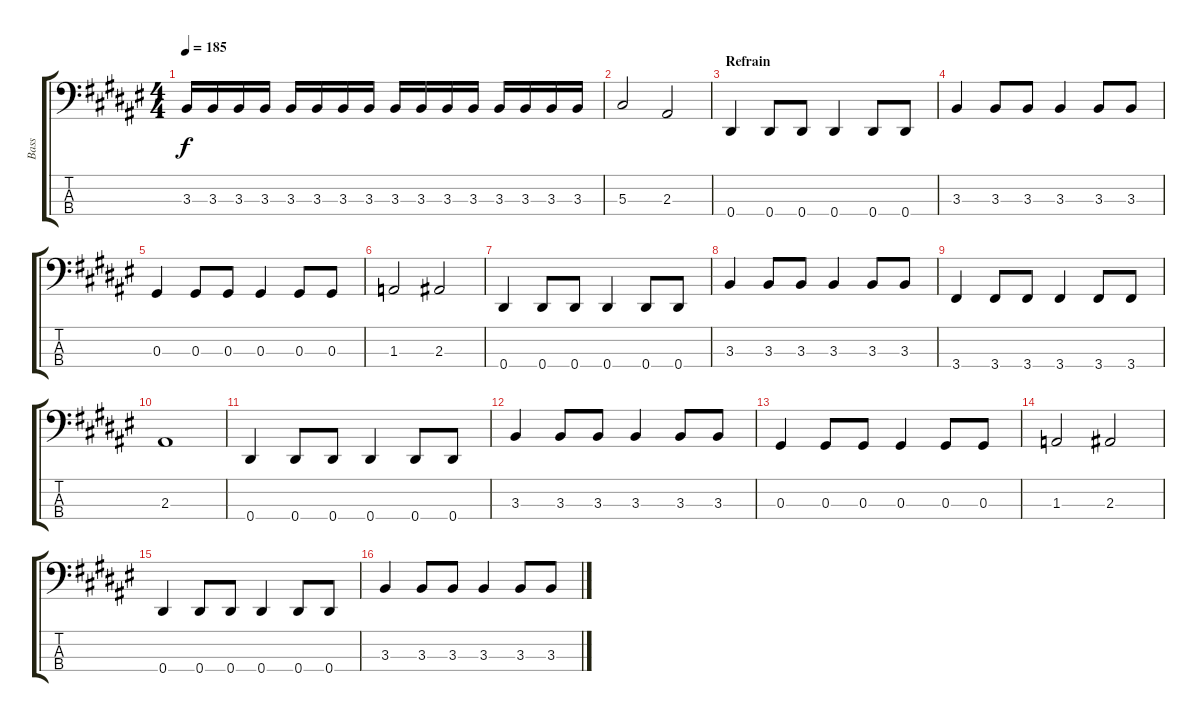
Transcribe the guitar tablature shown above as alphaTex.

\track ("Bass" "Bass") {instrument electricbasspick}
\staff {score tabs}
\tuning (Gb2 Db2 Ab1 Eb1) {hide}
\ts (4 4)
\tempo 185
\clef f4
\ks d#minor
3.3.16{dy f} 3.3.16 3.3.16 3.3.16 3.3.16 3.3.16 3.3.16 3.3.16 3.3.16 3.3.16 3.3.16 3.3.16 3.3.16 3.3.16 3.3.16 3.3.16 |
5.3.2 2.3.2 |
\section ("" "Refrain")
0.4.4 0.4.8 0.4.8 0.4.4 0.4.8 0.4.8 |
3.3.4 3.3.8 3.3.8 3.3.4 3.3.8 3.3.8 |
0.3.4 0.3.8 0.3.8 0.3.4 0.3.8 0.3.8 |
1.3.2 2.3.2 |
0.4.4 0.4.8 0.4.8 0.4.4 0.4.8 0.4.8 |
3.3.4 3.3.8 3.3.8 3.3.4 3.3.8 3.3.8 |
3.4.4 3.4.8 3.4.8 3.4.4 3.4.8 3.4.8 |
2.3.1 |
0.4.4 0.4.8 0.4.8 0.4.4 0.4.8 0.4.8 |
3.3.4 3.3.8 3.3.8 3.3.4 3.3.8 3.3.8 |
0.3.4 0.3.8 0.3.8 0.3.4 0.3.8 0.3.8 |
1.3.2 2.3.2 |
0.4.4 0.4.8 0.4.8 0.4.4 0.4.8 0.4.8 |
3.3.4 3.3.8 3.3.8 3.3.4 3.3.8 3.3.8
